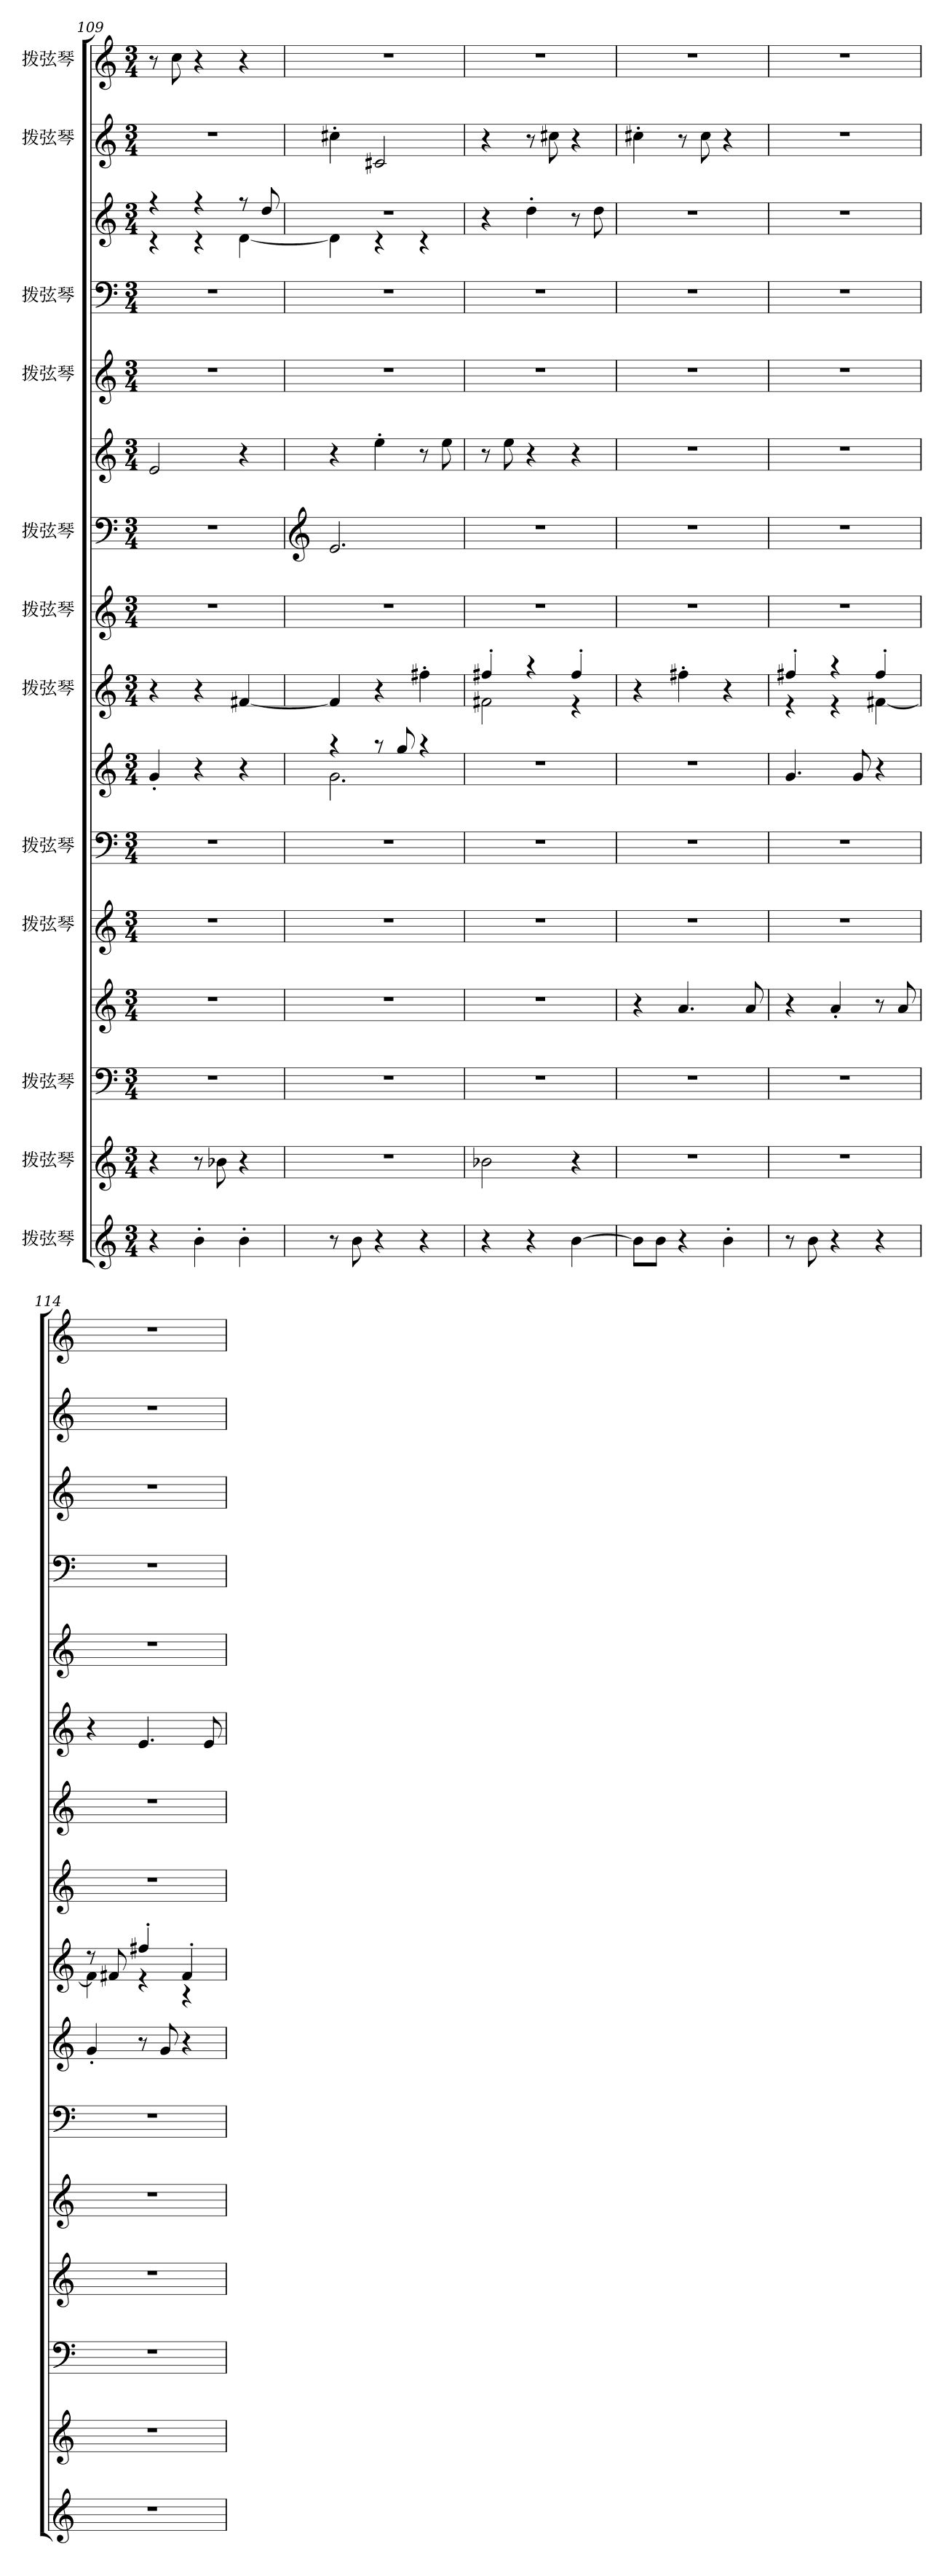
**kern	**kern	**kern	**kern	**kern	**kern	**kern	**kern	**kern	**kern	**kern	**kern	**kern	**kern	**kern	**kern
*part12	*part11	*part10	*part10	*part9	*part8	*part8	*part7	*part6	*part5	*part5	*part4	*part3	*part3	*part2	*part1
*staff16	*staff15	*staff14	*staff13	*staff12	*staff11	*staff10	*staff9	*staff8	*staff7	*staff6	*staff5	*staff4	*staff3	*staff2	*staff1
*I"拨弦琴	*I"拨弦琴	*I"拨弦琴	*	*I"拨弦琴	*I"拨弦琴	*	*I"拨弦琴	*I"拨弦琴	*I"拨弦琴	*	*I"拨弦琴	*I"拨弦琴	*	*I"拨弦琴	*I"拨弦琴
*clefG2	*clefG2	*clefF4	*clefG2	*clefG2	*clefF4	*clefG2	*clefG2	*clefG2	*clefF4	*clefG2	*clefG2	*clefF4	*clefG2	*clefG2	*clefG2
*k[]	*k[]	*k[]	*k[]	*k[]	*k[]	*k[]	*k[]	*k[]	*k[]	*k[]	*k[]	*k[]	*k[]	*k[]	*k[]
*M3/4	*M3/4	*M3/4	*M3/4	*M3/4	*M3/4	*M3/4	*M3/4	*M3/4	*M3/4	*M3/4	*M3/4	*M3/4	*M3/4	*M3/4	*M3/4
=109	=109	=109	=109	=109	=109	=109	=109	=109	=109	=109	=109	=109	=109	=109	=109
*	*	*	*	*	*	*	*	*	*	*	*	*	*^	*	*
4r	4r	2.r	2.r	2.r	2.r	4g'/	4r	2.r	2.r	2e/	2.r	2.r	4r	4r	2.r	8r
.	.	.	.	.	.	.	.	.	.	.	.	.	.	.	.	8cc\
4b'\	8r	.	.	.	.	4r	4r	.	.	.	.	.	4r	4r	.	4r
.	8b-X\	.	.	.	.	.	.	.	.	.	.	.	.	.	.	.
4b'\	4r	.	.	.	.	4r	[4f#X/	.	.	4r	.	.	8r	[4d\	.	4r
.	.	.	.	.	.	.	.	.	.	.	.	.	8dd/	.	.	.
=110	=110	=110	=110	=110	=110	=110	=110	=110	=110	=110	=110	=110	=110	=110	=110	=110
*	*	*	*	*	*	*	*	*	*clefG2	*	*	*	*	*	*	*
*	*	*	*	*	*	*^	*	*	*	*	*	*	*	*	*	*
8r	2.r	2.r	2.r	2.r	2.r	4r	2.g\	4f#/]	2.r	2.e/	4r	2.r	2.r	2.r	4d\]	4cc#X'\	2.r
8b\	.	.	.	.	.	.	.	.	.	.	.	.	.	.	.	.	.
4r	.	.	.	.	.	8r	.	4r	.	.	4ee'\	.	.	.	4r	2c#X/	.
.	.	.	.	.	.	8gg/	.	.	.	.	.	.	.	.	.	.	.
4r	.	.	.	.	.	4r	.	4ff#X'\	.	.	8r	.	.	.	4r	.	.
.	.	.	.	.	.	.	.	.	.	.	8ee\	.	.	.	.	.	.
*	*	*	*	*	*	*v	*v	*	*	*	*	*	*	*v	*v	*	*
=111	=111	=111	=111	=111	=111	=111	=111	=111	=111	=111	=111	=111	=111	=111	=111
*	*	*	*	*	*	*	*^	*	*	*	*	*	*	*	*
4r	2b-X\	2.r	2.r	2.r	2.r	2.r	4ff#X'/	2f#X\	2.r	2.r	8r	2.r	2.r	4r	4r	2.r
.	.	.	.	.	.	.	.	.	.	.	8ee\	.	.	.	.	.
4r	.	.	.	.	.	.	4r	.	.	.	4r	.	.	4dd'\	8r	.
.	.	.	.	.	.	.	.	.	.	.	.	.	.	.	8cc#X\	.
[4b\	4r	.	.	.	.	.	4ff#'/	4r	.	.	4r	.	.	8r	4r	.
.	.	.	.	.	.	.	.	.	.	.	.	.	.	8dd\	.	.
*	*	*	*	*	*	*	*v	*v	*	*	*	*	*	*	*	*
=112	=112	=112	=112	=112	=112	=112	=112	=112	=112	=112	=112	=112	=112	=112	=112
8b\L]	2.r	2.r	4r	2.r	2.r	2.r	4r	2.r	2.r	2.r	2.r	2.r	2.r	4cc#X'\	2.r
8b\J	.	.	.	.	.	.	.	.	.	.	.	.	.	.	.
4r	.	.	4.a/	.	.	.	4ff#X'\	.	.	.	.	.	.	8r	.
.	.	.	.	.	.	.	.	.	.	.	.	.	.	8cc#\	.
4b'\	.	.	.	.	.	.	4r	.	.	.	.	.	.	4r	.
.	.	.	8a/	.	.	.	.	.	.	.	.	.	.	.	.
!!LO:PB:g=z
=113	=113	=113	=113	=113	=113	=113	=113	=113	=113	=113	=113	=113	=113	=113	=113
*	*	*	*	*	*	*	*^	*	*	*	*	*	*	*	*
8r	2.r	2.r	4r	2.r	2.r	4.g/	4ff#X'/	4r	2.r	2.r	2.r	2.r	2.r	2.r	2.r	2.r
8b\	.	.	.	.	.	.	.	.	.	.	.	.	.	.	.	.
4r	.	.	4a'/	.	.	.	4r	4r	.	.	.	.	.	.	.	.
.	.	.	.	.	.	8g/	.	.	.	.	.	.	.	.	.	.
4r	.	.	8r	.	.	4r	4ff#'/	[4f#X\	.	.	.	.	.	.	.	.
.	.	.	8a/	.	.	.	.	.	.	.	.	.	.	.	.	.
=114	=114	=114	=114	=114	=114	=114	=114	=114	=114	=114	=114	=114	=114	=114	=114	=114
2.r	2.r	2.r	2.r	2.r	2.r	4g'/	8r	4f#\]	2.r	2.r	4r	2.r	2.r	2.r	2.r	2.r
.	.	.	.	.	.	.	8f#X/	.	.	.	.	.	.	.	.	.
.	.	.	.	.	.	8r	4ff#X'/	4r	.	.	4.e/	.	.	.	.	.
.	.	.	.	.	.	8g/	.	.	.	.	.	.	.	.	.	.
.	.	.	.	.	.	4r	4f#'/	4r	.	.	.	.	.	.	.	.
.	.	.	.	.	.	.	.	.	.	.	8e/	.	.	.	.	.
*	*	*	*	*	*	*	*v	*v	*	*	*	*	*	*	*	*
=	=	=	=	=	=	=	=	=	=	=	=	=	=	=	=
*-	*-	*-	*-	*-	*-	*-	*-	*-	*-	*-	*-	*-	*-	*-	*-
